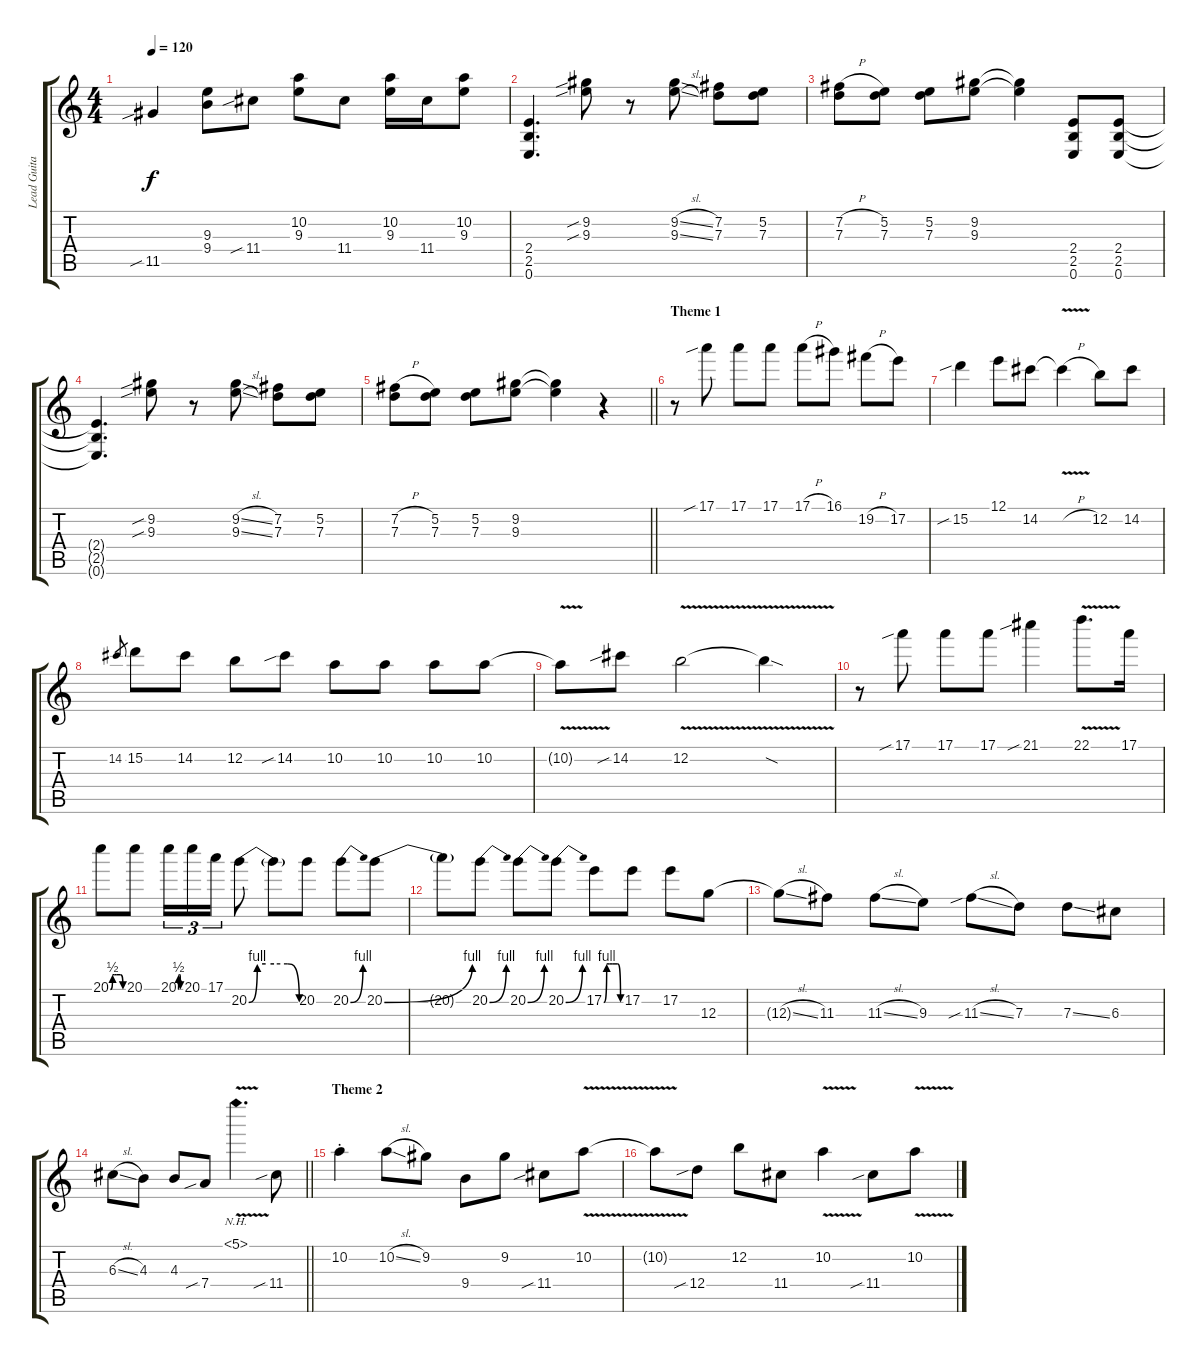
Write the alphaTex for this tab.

\track ("Lead Guitar" "Lead Guita") {instrument distortionguitar}
\staff {score tabs}
\tuning (E4 B3 G3 D3 A2 E2) {hide}
\ts (4 4)
\tempo 120
\clef g2
\ks c
11.5{sib}.4{dy f} (9.3 9.4).8 11.4{sib}.8 (10.2 9.3).8 11.4.8 (10.2 9.3).16 11.4.16 (10.2 9.3).8 |
(2.4 2.5 0.6).4{d} (9.2{sib} 9.3{sib}).8 r.8 (9.2{sl} 9.3{sl}).8 (7.2 7.3).8 (5.2 7.3).8 |
(7.2{h} 7.3).8 (5.2 7.3).8 (5.2 7.3).8 (9.2 9.3).8 (9.2{t} 9.3{t}).4 (2.4 2.5 0.6).8 (2.4 2.5 0.6).8 |
(2.4{t} 2.5{t} 0.6{t}).4{d} (9.2{sib} 9.3{sib}).8 r.8 (9.2{sl} 9.3{sl}).8 (7.2 7.3).8 (5.2 7.3).8 |
\barLineRight lightlight
(7.2{h} 7.3).8 (5.2 7.3).8 (5.2 7.3).8 (9.2 9.3).8 (9.2{t} 9.3{t}).4 r.4 |
\section ("" "Theme 1")
r.8 17.1{sib}.8 17.1.8 17.1.8 17.1{h}.8 16.1.8 19.2{h}.8 17.2.8 |
15.2{sib}.4 12.1.8 14.2.8 14.2{v h t}.4 12.2.8 14.2.8 |
14.2.8{gr} 15.2.8 14.2.8 12.2.8 14.2{sib}.8 10.2.8 10.2.8 10.2.8 10.2.8 |
10.2{v t}.8 14.2{sib}.8 12.2{v}.2 12.2{sod t}.4 |
r.8 17.1{sib}.8 17.1.8 17.1.8 21.1{sib}.4 22.1{v}.8{d} 17.1.16 |
20.1{be (custom 0 0 10 2 20 2 30 2 49 2 60 0)}.8 20.1.8 20.1{be (custom 0 0 10 2 20 2 30 2 49 2 60 0)}.16{tu (3 2)} 20.1.16{tu (3 2)} 17.1.16{tu (3 2)} 20.2{be (custom 0 0 10 4 20 4 30 4 46 4 60 0)}.8 20.2{t}.8 20.2.8 20.2{be (bend 0 0 60 4)}.8 20.2{be (bend 0 0 60 4)}.8 |
20.2{t}.8 20.2{be (bend 0 0 60 4)}.8 20.2{be (bend 0 0 60 4)}.8 20.2{be (bend 0 0 60 4)}.8 17.2{be (custom 0 0 10 4 20 4 30 4 50 4 60 0)}.8 17.2.8 17.2.8 12.3.8 |
12.3{sl t}.8 11.3.8 11.3{sl}.8 9.3.8 11.3{sib sl}.8 7.3.8 7.3{ss}.8 6.3.8 |
\barLineRight lightlight
6.3{sl}.8 4.3.8 4.3.8 7.4{sib}.8 5.1{nh v}.4{d} 11.4{sib}.8 |
\section ("" "Theme 2")
10.2{st}.4 10.2{sl}.8 9.2.8 9.4.8 9.2.8 11.4{sib}.8 10.2{v}.8 |
10.2{t}.8 12.4{sib}.8 12.2.8 11.4.8 10.2{v}.4 11.4{sib}.8 10.2{v}.8
